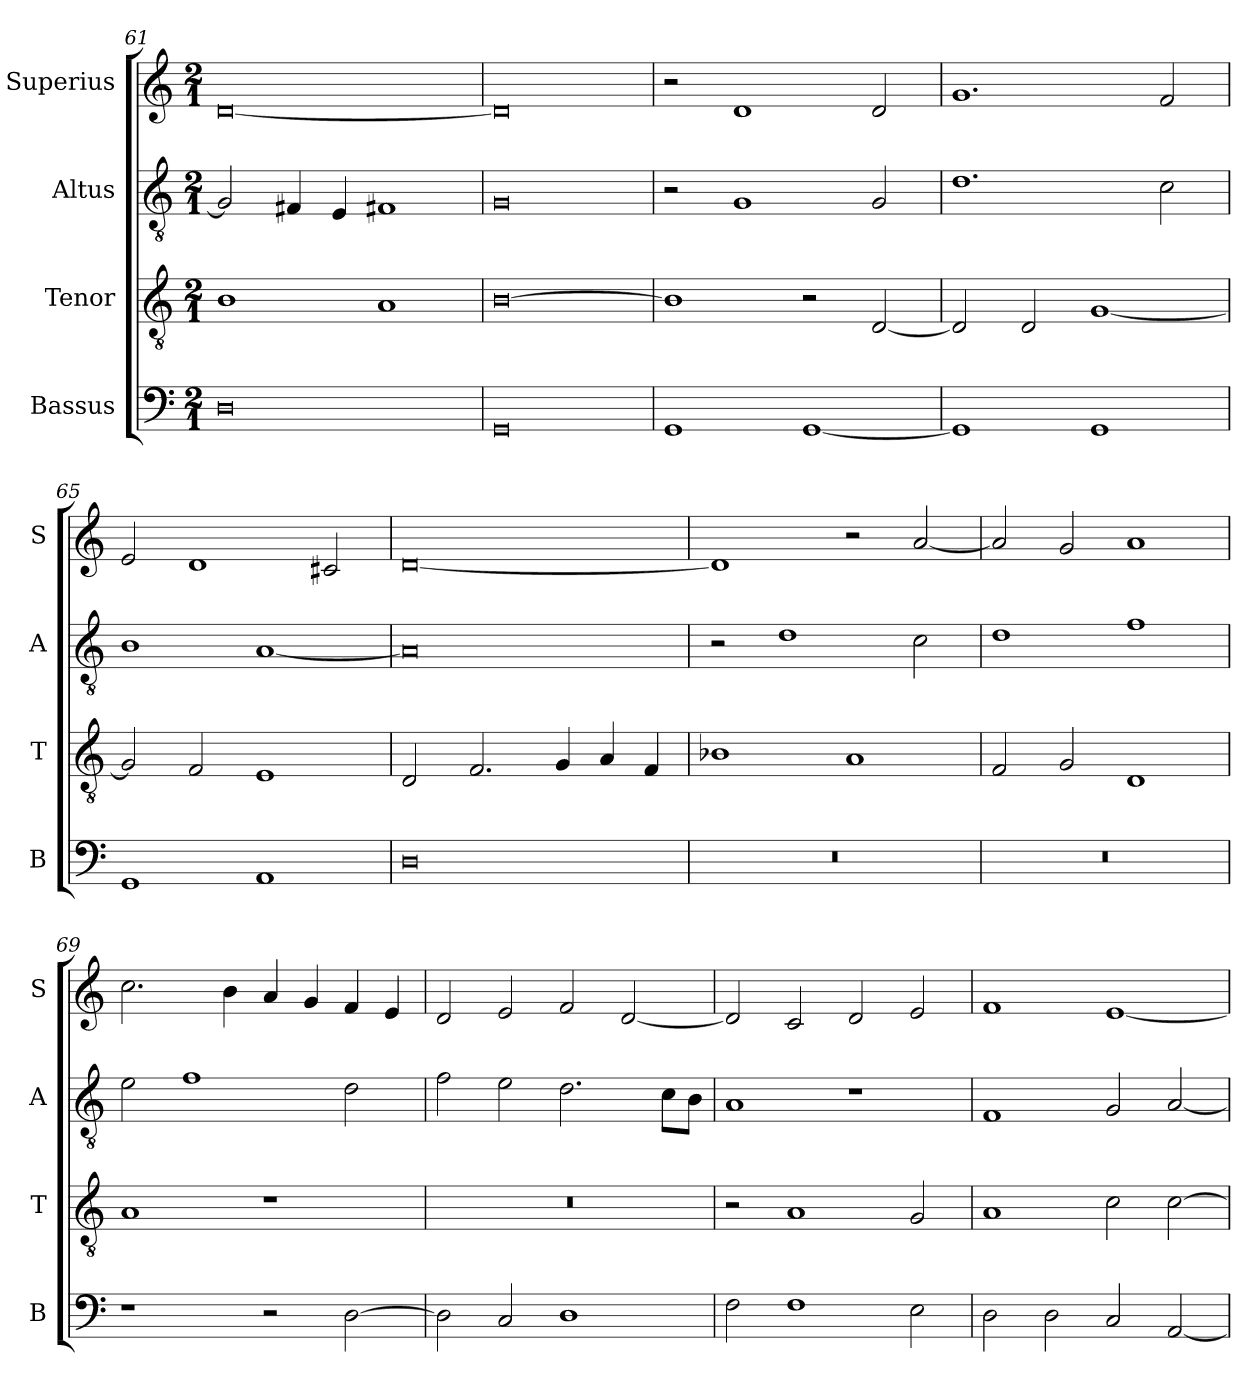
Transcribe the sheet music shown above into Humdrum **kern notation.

**kern	**kern	**kern	**kern
*part4	*part3	*part2	*part1
*staff4	*staff3	*staff2	*staff1
*I"Bassus	*I"Tenor	*I"Altus	*I"Superius
*I'B	*I'T	*I'A	*I'S
*clefF4	*clefGv2	*clefGv2	*clefG2
*k[]	*k[]	*k[]	*k[]
*C:	*C:	*C:	*C:
*M2/1	*M2/1	*M2/1	*M2/1
=61	=61	=61	=61
0D	1B	2G]	[0d
.	.	4F#X	.
.	.	4E	.
.	1A	1F#X	.
=62	=62	=62	=62
0GG	[0B	0G	0d]
=63	=63	=63	=63
1GG	1B]	2r	2r
.	.	1G	1d
[1GG	2r	.	.
.	[2D	2G	2d
=64	=64	=64	=64
1GG]	2D]	1.d	1.g
.	2D	.	.
1GG	[1G	.	.
.	.	2c	2f
=65	=65	=65	=65
1GG	2G]	1B	2e
.	2F	.	1d
1AA	1E	[1A	.
.	.	.	2c#X
=66	=66	=66	=66
0D	2D	0A]	[0d
.	2.F	.	.
.	4G	.	.
.	4A	.	.
.	4F	.	.
=67	=67	=67	=67
0r	1B-X	2r	1d]
.	.	1d	.
.	1A	.	2r
.	.	2c	[2a
=68	=68	=68	=68
0r	2F	1d	2a]
.	2G	.	2g
.	1D	1f	1a
=69	=69	=69	=69
1r	1A	2e	2.cc
.	.	1f	.
.	.	.	4b
2r	1r	.	4a
.	.	.	4g
[2D	.	2d	4f
.	.	.	4e
=70	=70	=70	=70
2D]	0r	2f	2d
2C	.	2e	2e
1D	.	2.d	2f
.	.	.	[2d
.	.	8cL	.
.	.	8BJ	.
=71	=71	=71	=71
2F	2r	1A	2d]
1F	1A	.	2c
.	.	1r	2d
2E	2G	.	2e
=72	=72	=72	=72
2D	1A	1F	1f
2D	.	.	.
2C	2c	2G	[1e
[2AA	[2c	[2A	.
=	=	=	=
*-	*-	*-	*-
